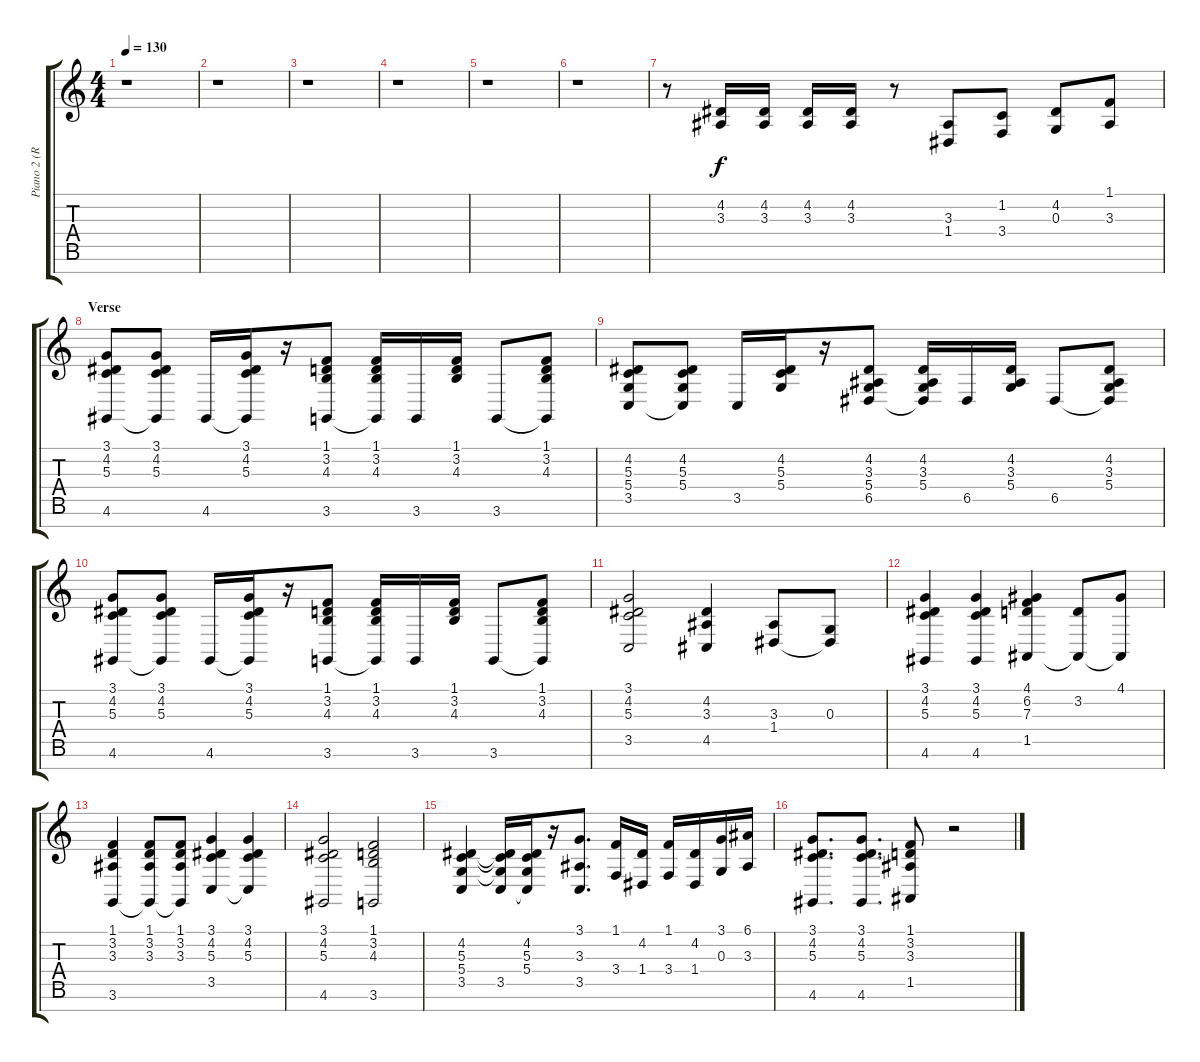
\track ("Piano 2 (R)" "Piano 2 (R") {instrument electricgrandpiano}
\staff {score tabs}
\tuning (E4 B3 G3 D3 A2 E2 B1) {hide}
\ts (4 4)
\tempo 130
\clef g2
\ks c
r.1{dy f} |
r.1 |
r.1 |
r.1 |
r.1 |
r.1 |
r.8 (4.2 3.3).16 (4.2 3.3).16 (4.2 3.3).16 (4.2 3.3).16 r.8 (3.3 1.4).8 (1.2 3.4).8 (4.2 0.3).8 (1.1 3.3).8 |
\section ("" "Verse")
(3.1 4.2 5.3 4.6).8 (3.1 4.2 5.3 4.6{t}).8 4.6.16 (3.1 4.2 5.3 4.6{t}).16 r.16 (1.1 3.2 4.3 3.6).8 (1.1 3.2 4.3 3.6{t}).16 3.6.16 (1.1 3.2 4.3).16 3.6.8 (1.1 3.2 4.3 3.6{t}).8 |
(4.2 5.3 5.4 3.5).8 (4.2 5.3 5.4 3.5{t}).8 3.5.16 (4.2 5.3 5.4).16 r.16 (4.2 3.3 5.4 6.5).8 (4.2 3.3 5.4 6.5{t}).16 6.5.16 (4.2 3.3 5.4).16 6.5.8 (4.2 3.3 5.4 6.5{t}).8 |
(3.1 4.2 5.3 4.6).8 (3.1 4.2 5.3 4.6{t}).8 4.6.16 (3.1 4.2 5.3 4.6{t}).16 r.16 (1.1 3.2 4.3 3.6).8 (1.1 3.2 4.3 3.6{t}).16 3.6.16 (1.1 3.2 4.3).16 3.6.8 (1.1 3.2 4.3 3.6{t}).8 |
(3.1 4.2 5.3 3.5).2 (4.2 3.3 4.5).4 (3.3 1.4).8 (0.3 1.4{t}).8 |
(3.1 4.2 5.3 4.6).4 (3.1 4.2 5.3 4.6).4 (4.1 6.2 7.3 1.5).4 (3.2 1.5{t}).8 (4.1 1.5{t}).8 |
(1.1 3.2 3.3 3.6).4 (1.1 3.2 3.3 3.6{t}).8 (1.1 3.2 3.3 3.6{t}).8 (3.1 4.2 5.3 3.5).4 (3.1 4.2 5.3 3.5{t}).4 |
(3.1 4.2 5.3 4.6).2 (1.1 3.2 4.3 3.6).2 |
(4.2 5.3 5.4 3.5).4 (4.2{t} 5.3{t} 5.4{t} 3.5).16 (4.2 5.3 5.4 3.5{t}).16 r.16 (3.1 3.3 3.5).8{d} (1.1 3.4).16 (4.2 1.4).16 (1.1 3.4).16 (4.2 1.4).16 (3.1 0.3).16 (6.1 3.3).16 |
(3.1 4.2 5.3 4.6).8{d} (3.1 4.2 5.3 4.6).8{d} (1.1 3.2 3.3 1.5).8 r.2
